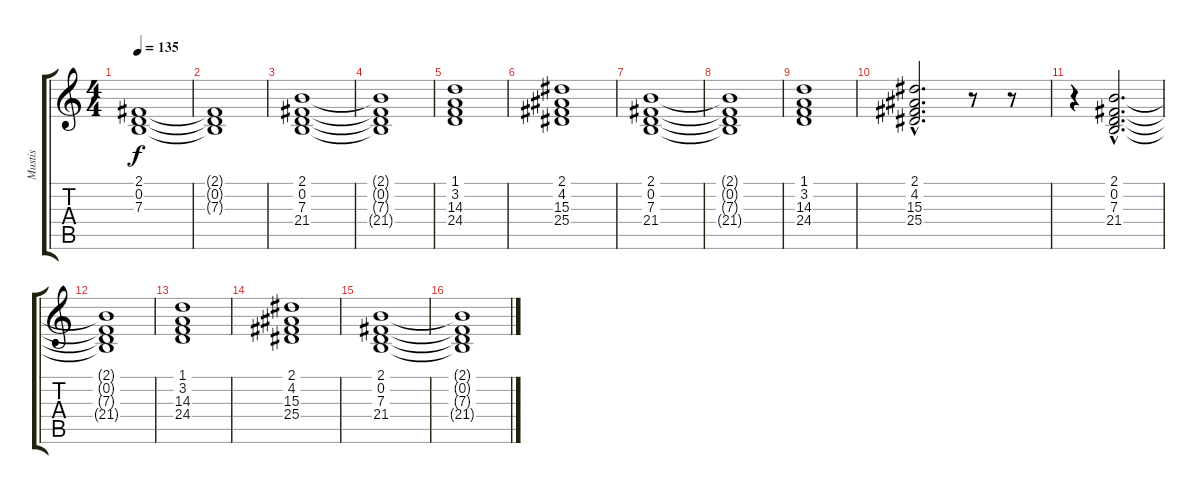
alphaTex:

\track ("Mustis" "Mustis") {instrument synthstrings1}
\staff {score tabs}
\tuning (E4 B3 G3 D3 A2 E2) {hide}
\ts (4 4)
\tempo 135
\clef g2
\ks c
(2.1 0.2 7.3).1{dy f} |
(2.1{t} 0.2{t} 7.3{t}).1 |
\section ("" "")
(2.1 0.2 7.3 21.4).1 |
(2.1{t} 0.2{t} 7.3{t} 21.4{t}).1 |
(1.1 3.2 14.3 24.4).1 |
(2.1 4.2 15.3 25.4).1 |
(2.1 0.2 7.3 21.4).1 |
(2.1{t} 0.2{t} 7.3{t} 21.4{t}).1 |
(1.1 3.2 14.3 24.4).1 |
(2.1{hac} 4.2{hac} 15.3{hac} 25.4{hac}).2{d} r.8 r.8 |
r.4 (2.1{hac} 0.2{hac} 7.3{hac} 21.4{hac}).2{d} |
(2.1{t} 0.2{t} 7.3{t} 21.4{t}).1 |
(1.1 3.2 14.3 24.4).1 |
(2.1 4.2 15.3 25.4).1 |
(2.1 0.2 7.3 21.4).1 |
(2.1{t} 0.2{t} 7.3{t} 21.4{t}).1
